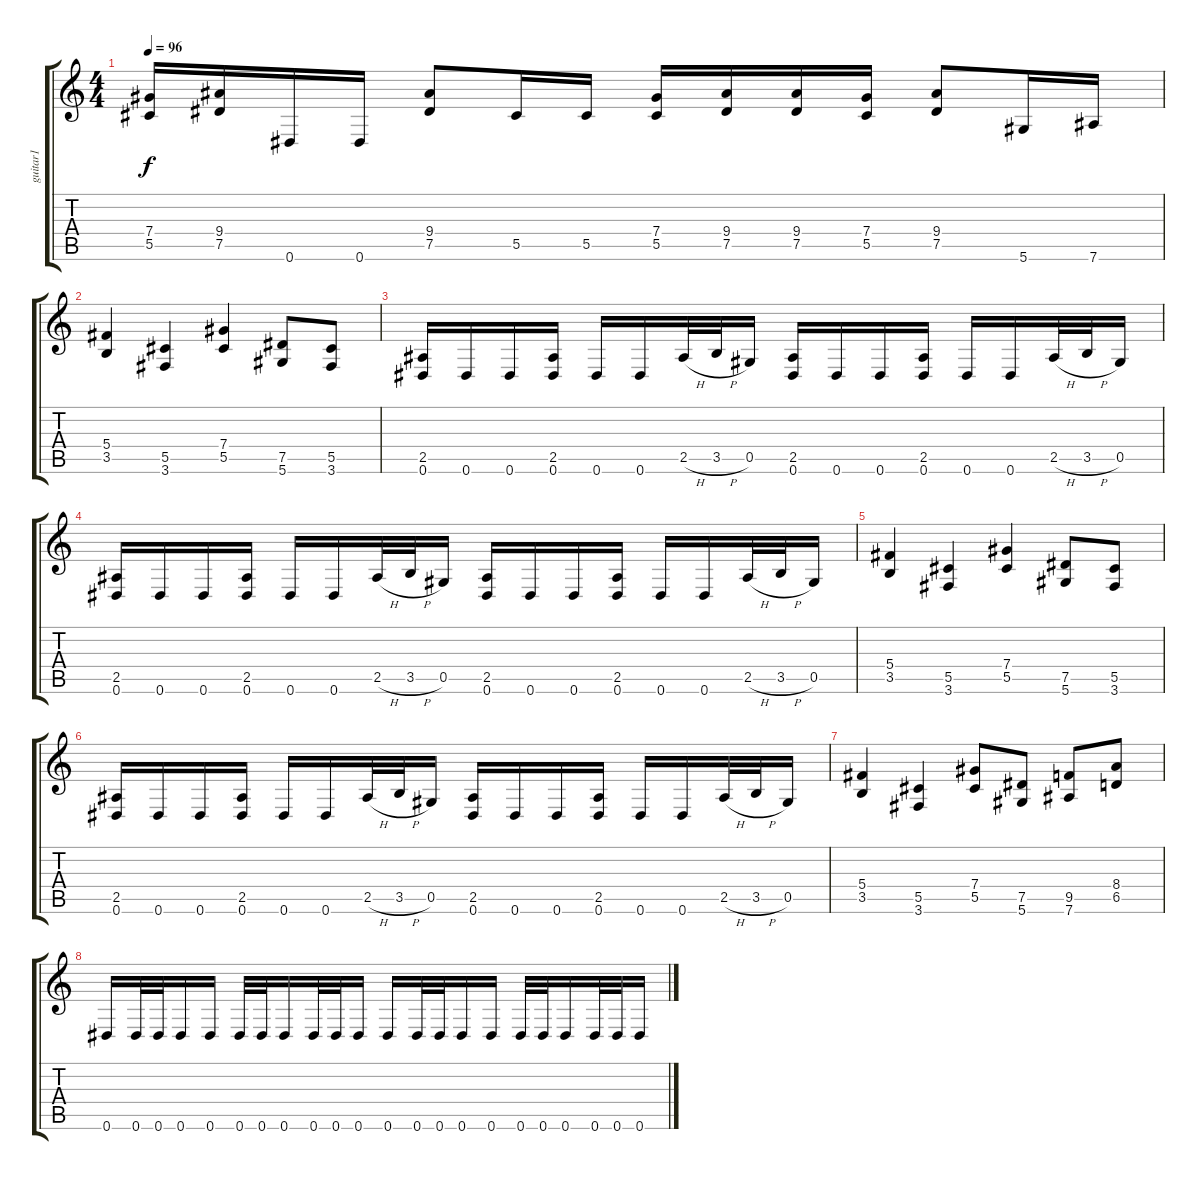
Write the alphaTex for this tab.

\track ("guitar1" "guitar1") {instrument overdrivenguitar}
\staff {score tabs}
\tuning (Eb4 Bb3 Gb3 Db3 Ab2 Eb2) {hide}
\ts (4 4)
\tempo 96
\clef g2
\ks c
(7.4 5.5).16{dy f} (9.4 7.5).16 0.6.16 0.6.16 (9.4 7.5).8 5.5.16 5.5.16 (7.4 5.5).16 (9.4 7.5).16 (9.4 7.5).16 (7.4 5.5).16 (9.4 7.5).8 5.6.16 7.6.16 |
(5.4 3.5).4 (5.5 3.6).4 (7.4 5.5).4 (7.5 5.6).8 (5.5 3.6).8 |
(2.5 0.6).16 0.6.16 0.6.16 (2.5 0.6).16 0.6.16 0.6.16 2.5{h}.32 3.5{h}.32 0.5.16 (2.5 0.6).16 0.6.16 0.6.16 (2.5 0.6).16 0.6.16 0.6.16 2.5{h}.32 3.5{h}.32 0.5.16 |
(2.5 0.6).16 0.6.16 0.6.16 (2.5 0.6).16 0.6.16 0.6.16 2.5{h}.32 3.5{h}.32 0.5.16 (2.5 0.6).16 0.6.16 0.6.16 (2.5 0.6).16 0.6.16 0.6.16 2.5{h}.32 3.5{h}.32 0.5.16 |
(5.4 3.5).4 (5.5 3.6).4 (7.4 5.5).4 (7.5 5.6).8 (5.5 3.6).8 |
(2.5 0.6).16 0.6.16 0.6.16 (2.5 0.6).16 0.6.16 0.6.16 2.5{h}.32 3.5{h}.32 0.5.16 (2.5 0.6).16 0.6.16 0.6.16 (2.5 0.6).16 0.6.16 0.6.16 2.5{h}.32 3.5{h}.32 0.5.16 |
(5.4 3.5).4 (5.5 3.6).4 (7.4 5.5).8 (7.5 5.6).8 (9.5 7.6).8 (8.4 6.5).8 |
0.6.16 0.6.32 0.6.32 0.6.16 0.6.16 0.6.32 0.6.32 0.6.16 0.6.32 0.6.32 0.6.16 0.6.16 0.6.32 0.6.32 0.6.16 0.6.16 0.6.32 0.6.32 0.6.16 0.6.32 0.6.32 0.6.16
